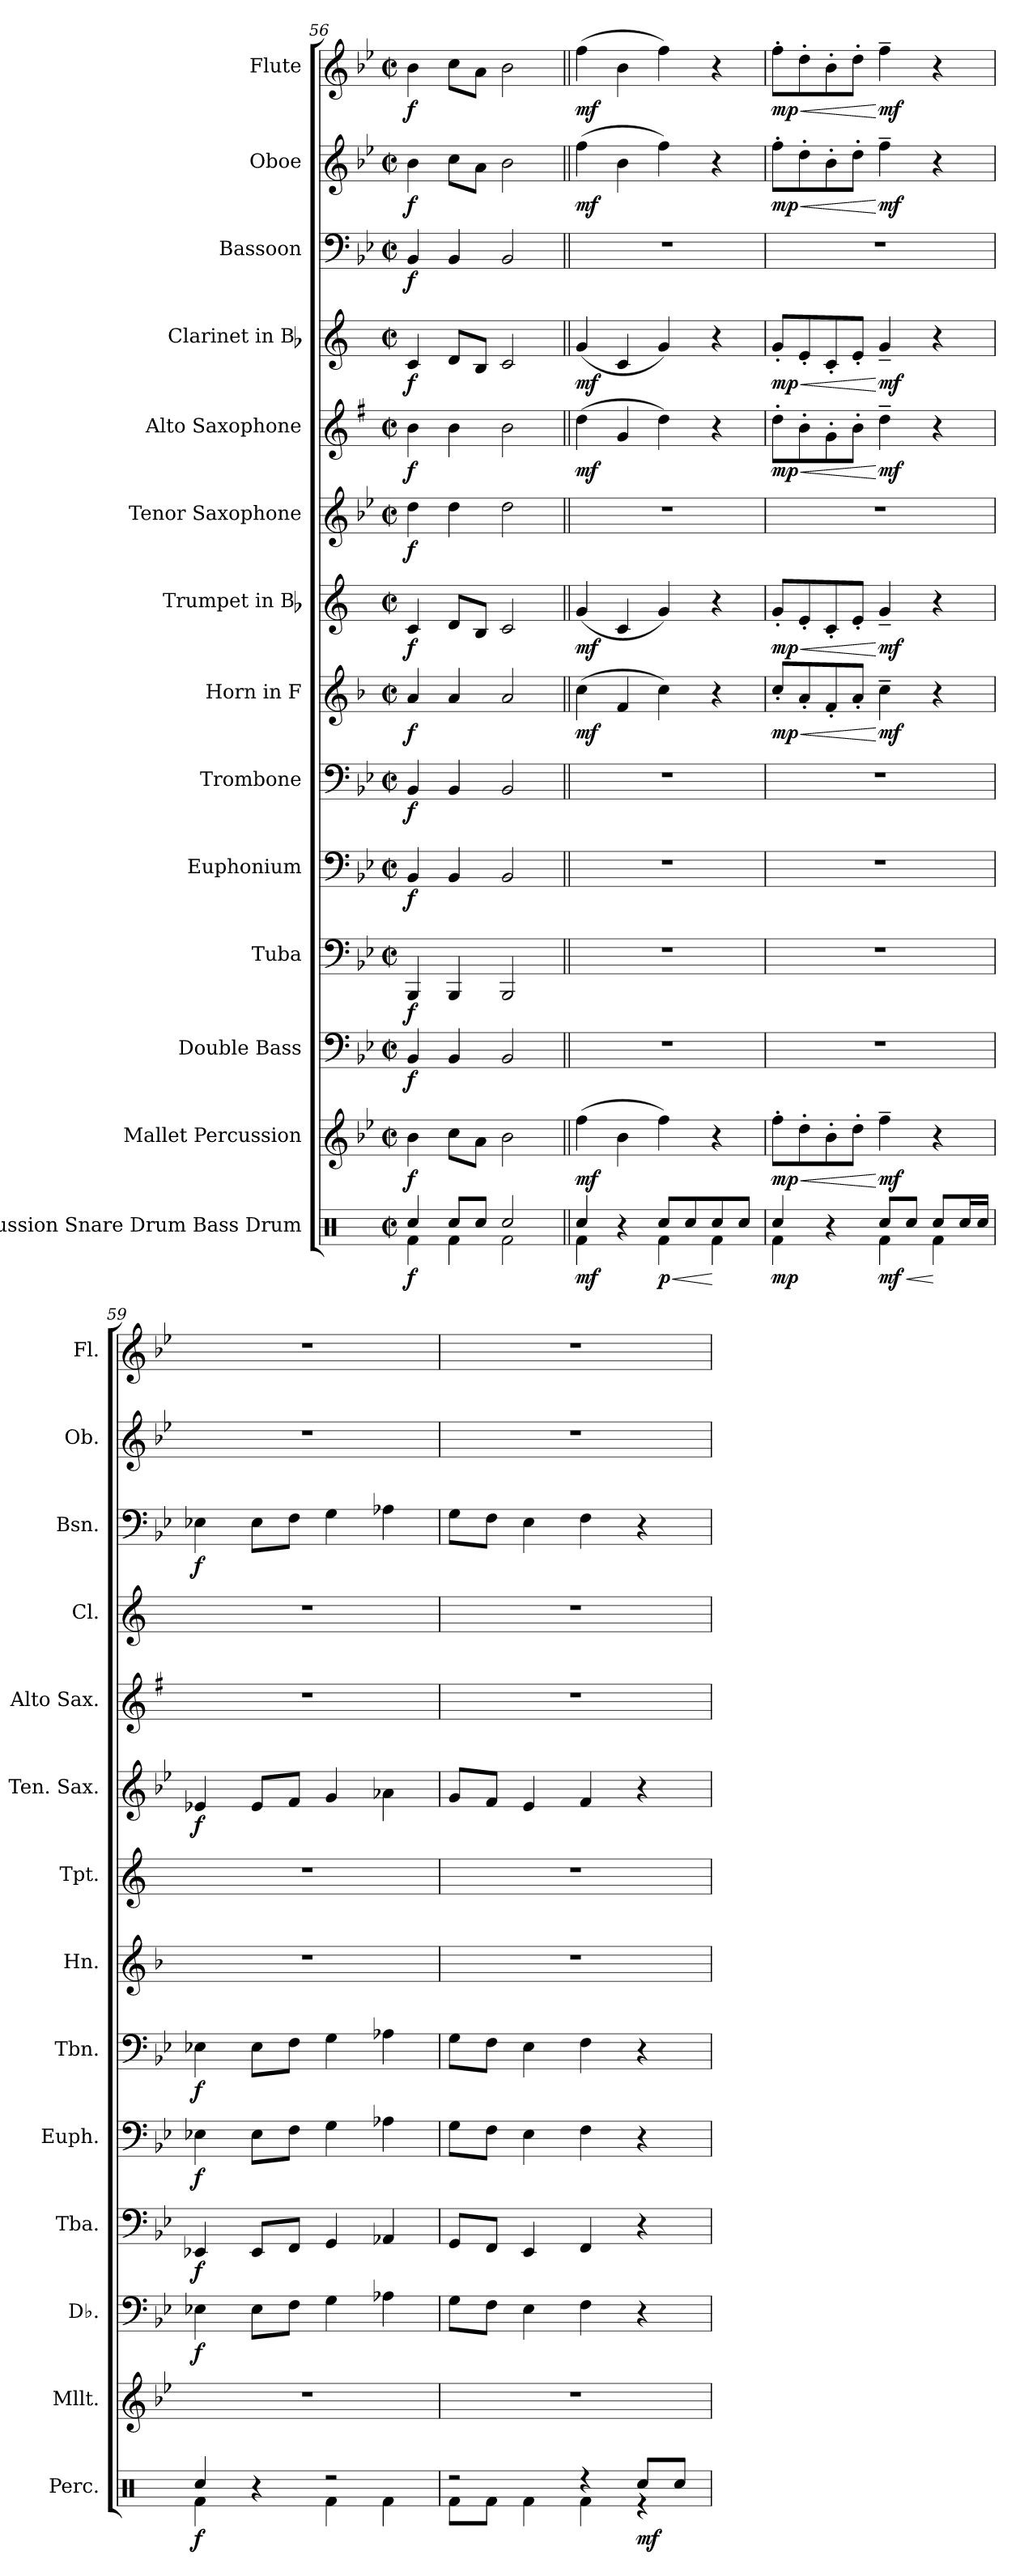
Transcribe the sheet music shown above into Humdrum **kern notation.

**kern	**dynam	**kern	**dynam	**kern	**dynam	**kern	**dynam	**kern	**dynam	**kern	**dynam	**kern	**dynam	**kern	**dynam	**kern	**dynam	**kern	**dynam	**kern	**dynam	**kern	**dynam	**kern	**dynam	**kern	**dynam
*part14	*part14	*part13	*part13	*part12	*part12	*part11	*part11	*part10	*part10	*part9	*part9	*part8	*part8	*part7	*part7	*part6	*part6	*part5	*part5	*part4	*part4	*part3	*part3	*part2	*part2	*part1	*part1
*staff14	*staff14	*staff13	*staff13	*staff12	*staff12	*staff11	*staff11	*staff10	*staff10	*staff9	*staff9	*staff8	*staff8	*staff7	*staff7	*staff6	*staff6	*staff5	*staff5	*staff4	*staff4	*staff3	*staff3	*staff2	*staff2	*staff1	*staff1
*I"Percussion Snare Drum Bass Drum	*	*I"Mallet Percussion	*	*I"Double Bass	*	*I"Tuba	*	*I"Euphonium	*	*I"Trombone	*	*I"Horn in F	*	*I"Trumpet in Bb	*	*I"Tenor Saxophone	*	*I"Alto Saxophone	*	*I"Clarinet in Bb	*	*I"Bassoon	*	*I"Oboe	*	*I"Flute	*
*I'Perc.	*	*I'Mllt.	*	*I'Db.	*	*I'Tba.	*	*I'Euph.	*	*I'Tbn.	*	*I'Hn.	*	*I'Tpt.	*	*I'Ten. Sax.	*	*I'Alto Sax.	*	*I'Cl.	*	*I'Bsn.	*	*I'Ob.	*	*I'Fl.	*
*clefX	*	*clefG2	*	*clefF4	*	*clefF4	*	*clefF4	*	*clefF4	*	*clefG2	*	*clefG2	*	*clefG2	*	*clefG2	*	*clefG2	*	*clefF4	*	*clefG2	*	*clefG2	*
*	*	*ITrd-14c-24	*	*ITrd7c12	*	*	*	*	*	*	*	*ITrd4c7	*	*ITrd1c2	*	*ITrd8c14	*	*ITrd5c9	*	*ITrd1c2	*	*	*	*	*	*	*
*k[]	*	*k[b-e-]	*	*k[b-e-]	*	*k[b-e-]	*	*k[b-e-]	*	*k[b-e-]	*	*k[b-e-]	*	*k[b-e-]	*	*k[b-e-]	*	*k[b-e-]	*	*k[b-e-]	*	*k[b-e-]	*	*k[b-e-]	*	*k[b-e-]	*
*C:	*	*B-:	*	*B-:	*	*B-:	*	*B-:	*	*B-:	*	*B-:	*	*B-:	*	*B-:	*	*B-:	*	*B-:	*	*B-:	*	*B-:	*	*B-:	*
*M2/2	*	*M2/2	*	*M2/2	*	*M2/2	*	*M2/2	*	*M2/2	*	*M2/2	*	*M2/2	*	*M2/2	*	*M2/2	*	*M2/2	*	*M2/2	*	*M2/2	*	*M2/2	*
*met(c|)	*	*met(c|)	*	*met(c|)	*	*met(c|)	*	*met(c|)	*	*met(c|)	*	*met(c|)	*	*met(c|)	*	*met(c|)	*	*met(c|)	*	*met(c|)	*	*met(c|)	*	*met(c|)	*	*met(c|)	*
=56	=56	=56	=56	=56	=56	=56	=56	=56	=56	=56	=56	=56	=56	=56	=56	=56	=56	=56	=56	=56	=56	=56	=56	=56	=56	=56	=56
*^	*	*	*	*	*	*	*	*	*	*	*	*	*	*	*	*	*	*	*	*	*	*	*	*	*	*	*
4Rcci/	4Rfi\	f	4bbb-i\	f	4BBB-i/	f	4BBB-i/	f	4BB-i/	f	4BB-i/	f	4di/	f	4B-i/	f	4di\	f	4di\	f	4B-i/	f	4BB-i/	f	4b-i\	f	4b-i\	f
8Rcci/L	4Rfi\	.	8cccci\L	.	4BBB-i/	.	4BBB-i/	.	4BB-i/	.	4BB-i/	.	4di/	.	8ci/L	.	4di\	.	4di\	.	8ci/L	.	4BB-i/	.	8cci\L	.	8cci\L	.
8Rcci/J	.	.	8aaai\J	.	.	.	.	.	.	.	.	.	.	.	8Ai/J	.	.	.	.	.	8Ai/J	.	.	.	8ai\J	.	8ai\J	.
2Rcci/	2Rfi\	.	2bbb-i\	.	2BBB-i/	.	2BBB-i/	.	2BB-i/	.	2BB-i/	.	2di/	.	2B-i/	.	2di\	.	2di\	.	2B-i/	.	2BB-i/	.	2b-i\	.	2b-i\	.
!!LO:PB:g=z
=57||	=57||	=57||	=57||	=57||	=57||	=57||	=57||	=57||	=57||	=57||	=57||	=57||	=57||	=57||	=57||	=57||	=57||	=57||	=57||	=57||	=57||	=57||	=57||	=57||	=57||	=57||	=57||	=57||
*	*	*	*	*	*	*	*	*	*	*	*	*	*	*	*	*	*	*	*	*	*	*	*	*	*	*	*MM120	*
4Rcci/	4Rfi\	mf	(4ffffi\	mf	1r	.	1r	.	1r	.	1r	.	(4fi\	mf	(4fi/	mf	1r	.	(4fi\	mf	(4fi/	mf	1r	.	(4ffi\	mf	(4ffi\	mf
4r	4ryy	.	4bbb-i\	.	.	.	.	.	.	.	.	.	4B-i/	.	4B-i/	.	.	.	4B-i/	.	4B-i/	.	.	.	4b-i\	.	4b-i\	.
!	!	!LO:HP:b	!	!	!	!	!	!	!	!	!	!	!	!	!	!	!	!	!	!	!	!	!	!	!	!	!	!
8Rcci/L	4Rfi\	< p	4ffffi\)	.	.	.	.	.	.	.	.	.	4fi\)	.	4fi/)	.	.	.	4fi\)	.	4fi/)	.	.	.	4ffi\)	.	4ffi\)	.
8Rcci/	.	.	.	.	.	.	.	.	.	.	.	.	.	.	.	.	.	.	.	.	.	.	.	.	.	.	.	.
8Rcci/	4Rfi\	[	4r	.	.	.	.	.	.	.	.	.	4r	.	4r	.	.	.	4r	.	4r	.	.	.	4r	.	4r	.
8Rcci/J	.	.	.	.	.	.	.	.	.	.	.	.	.	.	.	.	.	.	.	.	.	.	.	.	.	.	.	.
=58	=58	=58	=58	=58	=58	=58	=58	=58	=58	=58	=58	=58	=58	=58	=58	=58	=58	=58	=58	=58	=58	=58	=58	=58	=58	=58	=58	=58
!	!	!	!	!LO:HP:b	!	!	!	!	!	!	!	!	!	!LO:HP:b	!	!LO:HP:b	!	!	!	!LO:HP:b	!	!LO:HP:b	!	!	!	!LO:HP:b	!	!LO:HP:b
4Rcci/	4Rfi\	mp	8ffff'i\L	< mp	1r	.	1r	.	1r	.	1r	.	8f'i/L	< mp	8f'i/L	< mp	1r	.	8f'i\L	< mp	8f'i/L	< mp	1r	.	8ff'i\L	< mp	8ff'i\L	< mp
.	.	.	8dddd'i\	.	.	.	.	.	.	.	.	.	8d'i/	.	8d'i/	.	.	.	8d'i\	.	8d'i/	.	.	.	8dd'i\	.	8dd'i\	.
4r	4ryy	.	8bbb-'i\	.	.	.	.	.	.	.	.	.	8B-'i/	.	8B-'i/	.	.	.	8B-'i\	.	8B-'i/	.	.	.	8b-'i\	.	8b-'i\	.
.	.	.	8dddd'i\J	.	.	.	.	.	.	.	.	.	8d'i/J	.	8d'i/J	.	.	.	8d'i\J	.	8d'i/J	.	.	.	8dd'i\J	.	8dd'i\J	.
!	!	!LO:HP:b	!	!	!	!	!	!	!	!	!	!	!	!	!	!	!	!	!	!	!	!	!	!	!	!	!	!
8Rcci/L	4Rfi\	< mf	4ffff~i\	[ mf	.	.	.	.	.	.	.	.	4f~i\	[ mf	4f~i/	[ mf	.	.	4f~i\	[ mf	4f~i/	[ mf	.	.	4ff~i\	[ mf	4ff~i\	[ mf
8Rcci/J	.	.	.	.	.	.	.	.	.	.	.	.	.	.	.	.	.	.	.	.	.	.	.	.	.	.	.	.
8Rcci/L	4Rfi\	[	4r	.	.	.	.	.	.	.	.	.	4r	.	4r	.	.	.	4r	.	4r	.	.	.	4r	.	4r	.
16Rcci/L	.	.	.	.	.	.	.	.	.	.	.	.	.	.	.	.	.	.	.	.	.	.	.	.	.	.	.	.
16Rcci/JJ	.	.	.	.	.	.	.	.	.	.	.	.	.	.	.	.	.	.	.	.	.	.	.	.	.	.	.	.
=59	=59	=59	=59	=59	=59	=59	=59	=59	=59	=59	=59	=59	=59	=59	=59	=59	=59	=59	=59	=59	=59	=59	=59	=59	=59	=59	=59	=59
4Rcci/	4Rfi\	f	1r	.	4EE-Xi\	f	4EE-Xi/	f	4E-Xi\	f	4E-Xi\	f	1r	.	1r	.	4E-Xi/	f	1r	.	1r	.	4E-Xi\	f	1r	.	1r	.
4r	4ryy	.	.	.	8EE-i\L	.	8EE-i/L	.	8E-i\L	.	8E-i\L	.	.	.	.	.	8E-i/L	.	.	.	.	.	8E-i\L	.	.	.	.	.
.	.	.	.	.	8FFi\J	.	8FFi/J	.	8Fi\J	.	8Fi\J	.	.	.	.	.	8Fi/J	.	.	.	.	.	8Fi\J	.	.	.	.	.
2r	4Rfi\	.	.	.	4GGi\	.	4GGi/	.	4Gi\	.	4Gi\	.	.	.	.	.	4Gi/	.	.	.	.	.	4Gi\	.	.	.	.	.
.	4Rfi\	.	.	.	4AA-Xi\	.	4AA-Xi/	.	4A-Xi\	.	4A-Xi\	.	.	.	.	.	4A-Xi\	.	.	.	.	.	4A-Xi\	.	.	.	.	.
=60	=60	=60	=60	=60	=60	=60	=60	=60	=60	=60	=60	=60	=60	=60	=60	=60	=60	=60	=60	=60	=60	=60	=60	=60	=60	=60	=60	=60
2r	8Rfi\L	.	1r	.	8GGi\L	.	8GGi/L	.	8Gi\L	.	8Gi\L	.	1r	.	1r	.	8Gi/L	.	1r	.	1r	.	8Gi\L	.	1r	.	1r	.
.	8Rfi\J	.	.	.	8FFi\J	.	8FFi/J	.	8Fi\J	.	8Fi\J	.	.	.	.	.	8Fi/J	.	.	.	.	.	8Fi\J	.	.	.	.	.
.	4Rfi\	.	.	.	4EE-i\	.	4EE-i/	.	4E-i\	.	4E-i\	.	.	.	.	.	4E-i/	.	.	.	.	.	4E-i\	.	.	.	.	.
4r	4Rfi\	.	.	.	4FFi\	.	4FFi/	.	4Fi\	.	4Fi\	.	.	.	.	.	4Fi/	.	.	.	.	.	4Fi\	.	.	.	.	.
8Rcci/L	4r	mf	.	.	4r	.	4r	.	4r	.	4r	.	.	.	.	.	4r	.	.	.	.	.	4r	.	.	.	.	.
8Rcci/J	.	.	.	.	.	.	.	.	.	.	.	.	.	.	.	.	.	.	.	.	.	.	.	.	.	.	.	.
*v	*v	*	*	*	*	*	*	*	*	*	*	*	*	*	*	*	*	*	*	*	*	*	*	*	*	*	*	*
=	=	=	=	=	=	=	=	=	=	=	=	=	=	=	=	=	=	=	=	=	=	=	=	=	=	=	=
*-	*-	*-	*-	*-	*-	*-	*-	*-	*-	*-	*-	*-	*-	*-	*-	*-	*-	*-	*-	*-	*-	*-	*-	*-	*-	*-	*-
